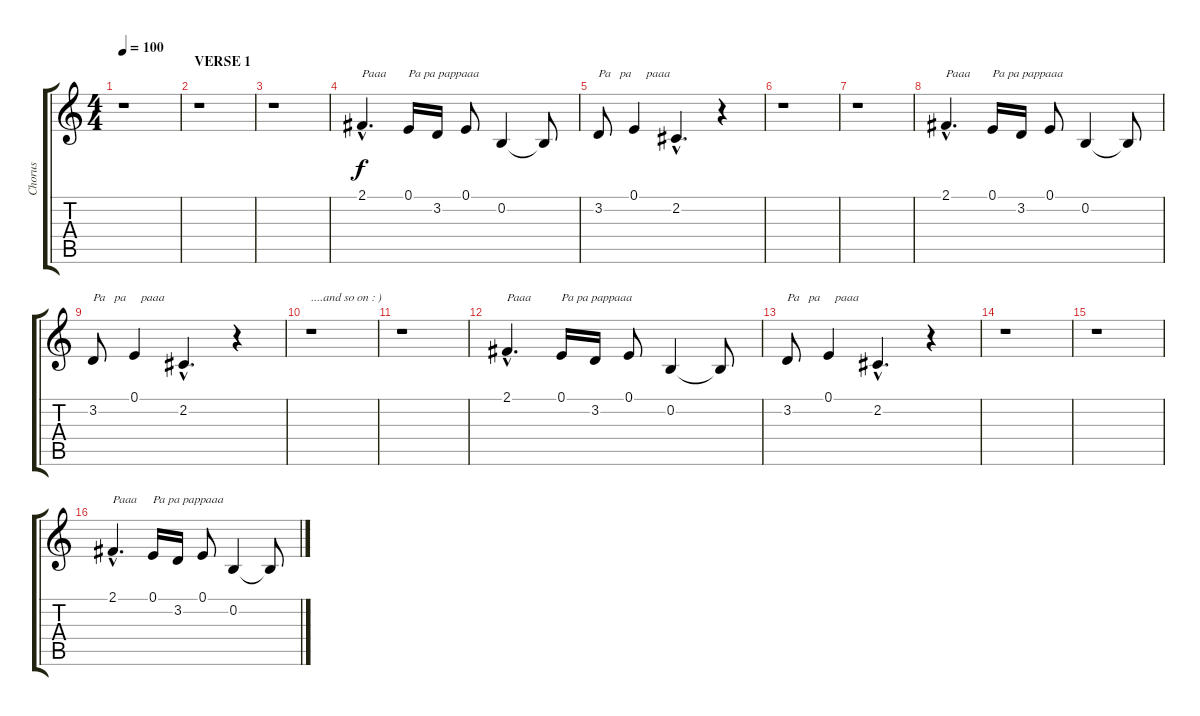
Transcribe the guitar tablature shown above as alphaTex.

\track ("Chorus" "Chorus") {instrument frenchhorn}
\staff {score tabs}
\tuning (E4 B3 G3 D3 A2 E2) {hide}
\ts (4 4)
\tempo 100
\clef g2
\ks c
r.1{dy f instrument frenchhorn} |
\section ("" "VERSE 1")
r.1 |
r.1 |
2.1{hac}.4{d txt "Paaa"} 0.1.16{txt "Pa pa pappaaa"} 3.2.16 0.1.8 0.2.4 0.2{t}.8 |
3.2.8{txt "Pa   pa     paaa"} 0.1.4 2.2{hac}.4{d} r.4 |
r.1 |
r.1 |
2.1{hac}.4{d txt "Paaa"} 0.1.16{txt "Pa pa pappaaa"} 3.2.16 0.1.8 0.2.4 0.2{t}.8 |
3.2.8{txt "Pa   pa     paaa"} 0.1.4 2.2{hac}.4{d} r.4 |
r.1{txt "....and so on : )"} |
r.1 |
2.1{hac}.4{d txt "Paaa"} 0.1.16{txt "Pa pa pappaaa"} 3.2.16 0.1.8 0.2.4 0.2{t}.8 |
3.2.8{txt "Pa   pa     paaa"} 0.1.4 2.2{hac}.4{d} r.4 |
r.1 |
r.1 |
2.1{hac}.4{d txt "Paaa"} 0.1.16{txt "Pa pa pappaaa"} 3.2.16 0.1.8 0.2.4 0.2{t}.8
